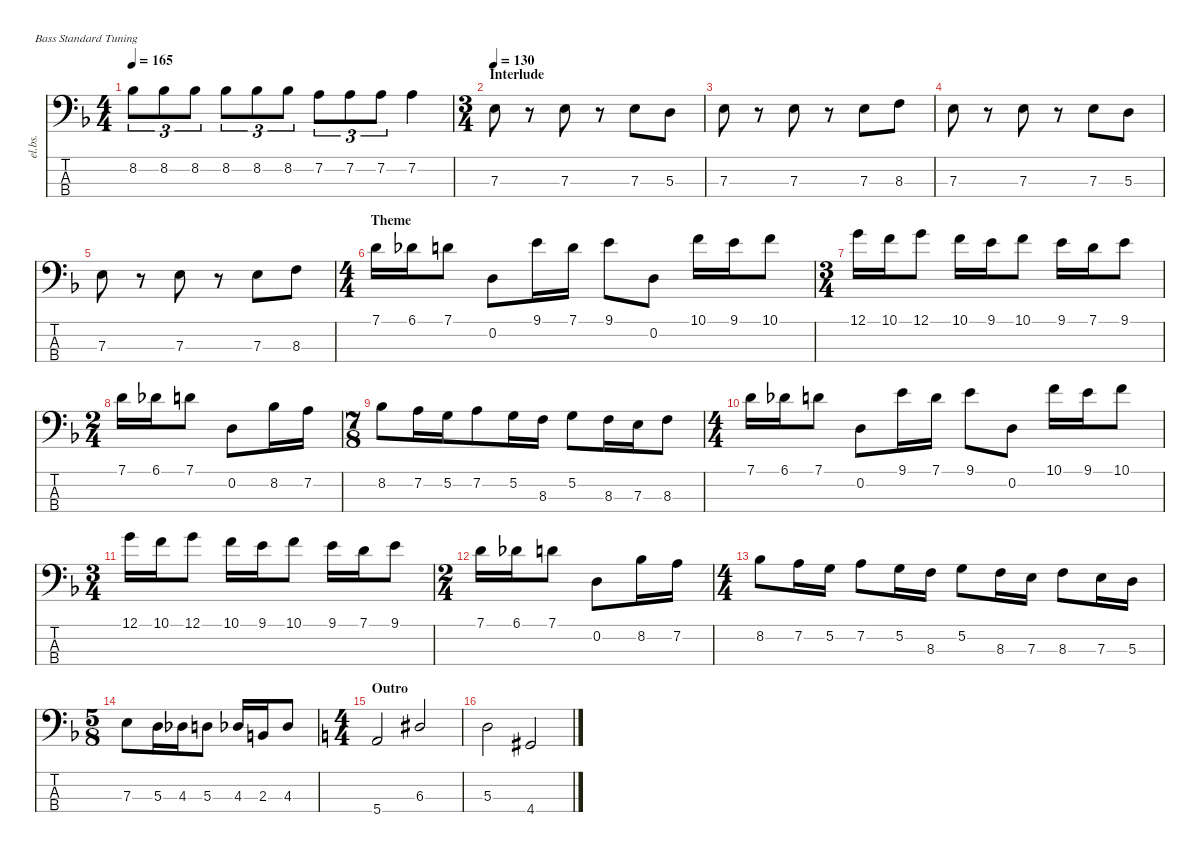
\defaultSystemsLayout 4
\hideDynamics
\bracketExtendMode nobrackets
\otherSystemsTrackNameOrientation horizontal
\track ("Bass" "el.bs.") {instrument electricbassfinger}
\staff {score tabs}
\tuning (G2 D2 A1 E1)
\ts (4 4)
\tempo 165
\clef f4
\ks f
8.2{acc b}.8{tu (3 2) dy f beam Down} 8.2{acc b}.8{tu (3 2) beam Down} 8.2{acc b}.8{tu (3 2) beam Down} 8.2{acc b}.8{tu (3 2) beam Down} 8.2{acc b}.8{tu (3 2) beam Down} 8.2{acc b}.8{tu (3 2) beam Down} 7.2{acc forcenatural}.8{tu (3 2) beam Down} 7.2{acc forcenatural}.8{tu (3 2) beam Down} 7.2{acc forcenatural}.8{tu (3 2) beam Down} 7.2{acc forcenatural}.4{beam Down} |
\ts (3 4)
\section ("" "Interlude")
\tempo 130
7.3{acc forcenatural}.8{beam Down} r.8{beam Down} 7.3{acc forcenatural}.8{beam Down} r.8{beam Down} 7.3{acc forcenatural}.8{beam Down} 5.3{acc forcenatural}.8{beam Down} |
7.3{acc forcenatural}.8{beam Down} r.8{beam Down} 7.3{acc forcenatural}.8{beam Down} r.8{beam Down} 7.3{acc forcenatural}.8{beam Down} 8.3{acc forcenatural}.8{beam Down} |
7.3{acc forcenatural}.8{beam Down} r.8{beam Down} 7.3{acc forcenatural}.8{beam Down} r.8{beam Down} 7.3{acc forcenatural}.8{beam Down} 5.3{acc forcenatural}.8{beam Down} |
7.3{acc forcenatural}.8{beam Down} r.8{beam Down} 7.3{acc forcenatural}.8{beam Down} r.8{beam Down} 7.3{acc forcenatural}.8{beam Down} 8.3{acc forcenatural}.8{beam Down} |
\ts (4 4)
\section ("" "Theme")
7.1{acc forcenatural}.16{beam Down} 6.1{acc b}.16{beam Down} 7.1{acc forcenatural}.8{beam Down} 0.2{acc forcenatural}.8{beam Down} 9.1{acc forcenatural}.16{beam Down} 7.1{acc forcenatural}.16{beam Down} 9.1{acc forcenatural}.8{beam Down} 0.2{acc forcenatural}.8{beam Down} 10.1{acc forcenatural}.16{beam Down} 9.1{acc forcenatural}.16{beam Down} 10.1{acc forcenatural}.8{beam Down} |
\ts (3 4)
12.1{acc forcenatural}.16{beam Down} 10.1{acc forcenatural}.16{beam Down} 12.1{acc forcenatural}.8{beam Down} 10.1{acc forcenatural}.16{beam Down} 9.1{acc forcenatural}.16{beam Down} 10.1{acc forcenatural}.8{beam Down} 9.1{acc forcenatural}.16{beam Down} 7.1{acc forcenatural}.16{beam Down} 9.1{acc forcenatural}.8{beam Down} |
\ts (2 4)
7.1{acc forcenatural}.16{beam Down} 6.1{acc b}.16{beam Down} 7.1{acc forcenatural}.8{beam Down} 0.2{acc forcenatural}.8{beam Down} 8.2{acc b}.16{beam Down} 7.2{acc forcenatural}.16{beam Down} |
\ts (7 8)
8.2{acc b}.8{beam Down} 7.2{acc forcenatural}.16{beam Down} 5.2{acc forcenatural}.16{beam Down} 7.2{acc forcenatural}.8{beam Down} 5.2{acc forcenatural}.16{beam Down} 8.3{acc forcenatural}.16{beam Down} 5.2{acc forcenatural}.8{beam Down} 8.3{acc forcenatural}.16{beam Down} 7.3{acc forcenatural}.16{beam Down} 8.3{acc forcenatural}.8{beam Down} |
\ts (4 4)
7.1{acc forcenatural}.16{beam Down} 6.1{acc b}.16{beam Down} 7.1{acc forcenatural}.8{beam Down} 0.2{acc forcenatural}.8{beam Down} 9.1{acc forcenatural}.16{beam Down} 7.1{acc forcenatural}.16{beam Down} 9.1{acc forcenatural}.8{beam Down} 0.2{acc forcenatural}.8{beam Down} 10.1{acc forcenatural}.16{beam Down} 9.1{acc forcenatural}.16{beam Down} 10.1{acc forcenatural}.8{beam Down} |
\ts (3 4)
12.1{acc forcenatural}.16{beam Down} 10.1{acc forcenatural}.16{beam Down} 12.1{acc forcenatural}.8{beam Down} 10.1{acc forcenatural}.16{beam Down} 9.1{acc forcenatural}.16{beam Down} 10.1{acc forcenatural}.8{beam Down} 9.1{acc forcenatural}.16{beam Down} 7.1{acc forcenatural}.16{beam Down} 9.1{acc forcenatural}.8{beam Down} |
\ts (2 4)
7.1{acc forcenatural}.16{beam Down} 6.1{acc b}.16{beam Down} 7.1{acc forcenatural}.8{beam Down} 0.2{acc forcenatural}.8{beam Down} 8.2{acc b}.16{beam Down} 7.2{acc forcenatural}.16{beam Down} |
\ts (4 4)
8.2{acc b}.8{beam Down} 7.2{acc forcenatural}.16{beam Down} 5.2{acc forcenatural}.16{beam Down} 7.2{acc forcenatural}.8{beam Down} 5.2{acc forcenatural}.16{beam Down} 8.3{acc forcenatural}.16{beam Down} 5.2{acc forcenatural}.8{beam Down} 8.3{acc forcenatural}.16{beam Down} 7.3{acc forcenatural}.16{beam Down} 8.3{acc forcenatural}.8{beam Down} 7.3{acc forcenatural}.16{beam Down} 5.3{acc forcenatural}.16{beam Down} |
\ts (5 8)
7.3{acc forcenatural}.8{beam Down} 5.3{acc forcenatural}.16{beam Down} 4.3{acc b}.16{beam Down} 5.3{acc forcenatural}.8{beam Down} 4.3{acc b}.16{beam Up} 2.3{acc forcenatural}.16{beam Up} 4.3{acc b}.8{beam Up} |
\ts (4 4)
\section ("" "Outro")
\ks c
5.4.2{beam Up} 6.3{acc #}.2{beam Up} |
5.3.2{beam Down} 4.4{acc #}.2{beam Up}
